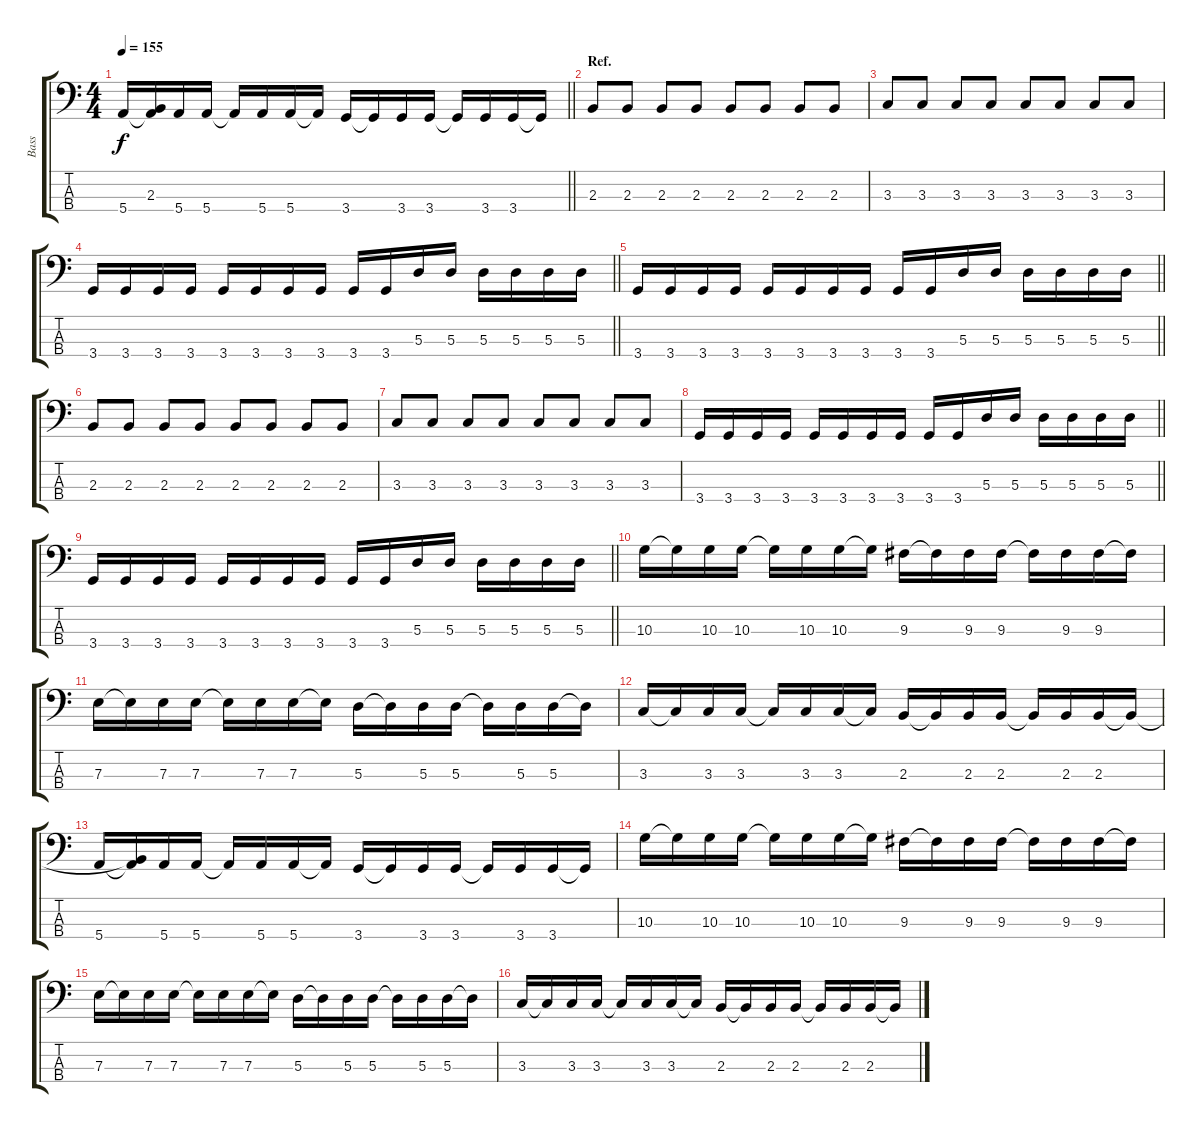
\track ("Bass" "Bass") {instrument electricbassfinger}
\staff {score tabs}
\tuning (G2 D2 A1 E1) {hide}
\ts (4 4)
\tempo 155
\clef f4
\barLineRight lightlight
\ks c
5.4.16{dy f} (2.3{t} 5.4{t}).16 5.4.16 5.4.16 5.4{t}.16 5.4.16 5.4.16 5.4{t}.16 3.4.16 3.4{t}.16 3.4.16 3.4.16 3.4{t}.16 3.4.16 3.4.16 3.4{t}.16 |
\section ("" "Ref.")
2.3.8 2.3.8 2.3.8 2.3.8 2.3.8 2.3.8 2.3.8 2.3.8 |
3.3.8 3.3.8 3.3.8 3.3.8 3.3.8 3.3.8 3.3.8 3.3.8 |
\barLineRight lightlight
3.4.16 3.4.16 3.4.16 3.4.16 3.4.16 3.4.16 3.4.16 3.4.16 3.4.16 3.4.16 5.3.16 5.3.16 5.3.16 5.3.16 5.3.16 5.3.16 |
\barLineRight lightlight
3.4.16 3.4.16 3.4.16 3.4.16 3.4.16 3.4.16 3.4.16 3.4.16 3.4.16 3.4.16 5.3.16 5.3.16 5.3.16 5.3.16 5.3.16 5.3.16 |
2.3.8 2.3.8 2.3.8 2.3.8 2.3.8 2.3.8 2.3.8 2.3.8 |
3.3.8 3.3.8 3.3.8 3.3.8 3.3.8 3.3.8 3.3.8 3.3.8 |
\barLineRight lightlight
3.4.16 3.4.16 3.4.16 3.4.16 3.4.16 3.4.16 3.4.16 3.4.16 3.4.16 3.4.16 5.3.16 5.3.16 5.3.16 5.3.16 5.3.16 5.3.16 |
\barLineRight lightlight
3.4.16 3.4.16 3.4.16 3.4.16 3.4.16 3.4.16 3.4.16 3.4.16 3.4.16 3.4.16 5.3.16 5.3.16 5.3.16 5.3.16 5.3.16 5.3.16 |
10.3.16 10.3{t}.16 10.3.16 10.3.16 10.3{t}.16 10.3.16 10.3.16 10.3{t}.16 9.3.16 9.3{t}.16 9.3.16 9.3.16 9.3{t}.16 9.3.16 9.3.16 9.3{t}.16 |
7.3.16 7.3{t}.16 7.3.16 7.3.16 7.3{t}.16 7.3.16 7.3.16 7.3{t}.16 5.3.16 5.3{t}.16 5.3.16 5.3.16 5.3{t}.16 5.3.16 5.3.16 5.3{t}.16 |
3.3.16 3.3{t}.16 3.3.16 3.3.16 3.3{t}.16 3.3.16 3.3.16 3.3{t}.16 2.3.16 2.3{t}.16 2.3.16 2.3.16 2.3{t}.16 2.3.16 2.3.16 2.3{t}.16 |
5.4.16 (2.3{t} 5.4{t}).16 5.4.16 5.4.16 5.4{t}.16 5.4.16 5.4.16 5.4{t}.16 3.4.16 3.4{t}.16 3.4.16 3.4.16 3.4{t}.16 3.4.16 3.4.16 3.4{t}.16 |
10.3.16 10.3{t}.16 10.3.16 10.3.16 10.3{t}.16 10.3.16 10.3.16 10.3{t}.16 9.3.16 9.3{t}.16 9.3.16 9.3.16 9.3{t}.16 9.3.16 9.3.16 9.3{t}.16 |
7.3.16 7.3{t}.16 7.3.16 7.3.16 7.3{t}.16 7.3.16 7.3.16 7.3{t}.16 5.3.16 5.3{t}.16 5.3.16 5.3.16 5.3{t}.16 5.3.16 5.3.16 5.3{t}.16 |
3.3.16 3.3{t}.16 3.3.16 3.3.16 3.3{t}.16 3.3.16 3.3.16 3.3{t}.16 2.3.16 2.3{t}.16 2.3.16 2.3.16 2.3{t}.16 2.3.16 2.3.16 2.3{t}.16
